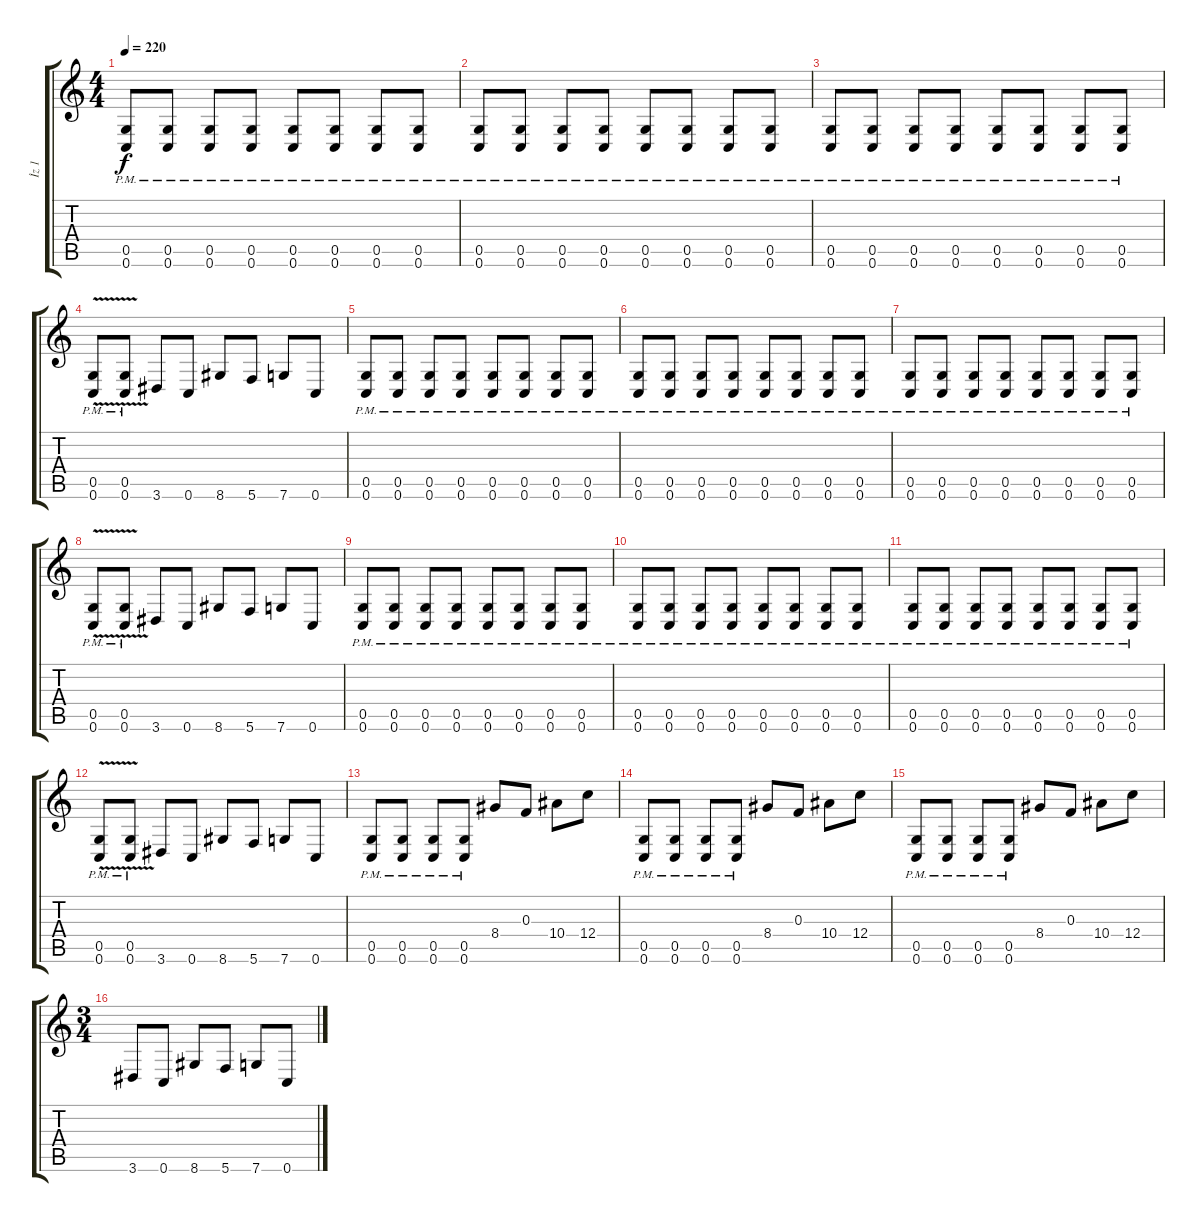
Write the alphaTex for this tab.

\track ("İz 1" "İz 1") {instrument distortionguitar}
\staff {score tabs}
\tuning (D4 A3 F3 C3 G2 C2) {hide}
\ts (4 4)
\tempo 220
\clef g2
\ks c
(0.5{pm} 0.6{pm}).8{dy f} (0.5{pm} 0.6{pm}).8 (0.5{pm} 0.6{pm}).8 (0.5{pm} 0.6{pm}).8 (0.5{pm} 0.6{pm}).8 (0.5{pm} 0.6{pm}).8 (0.5{pm} 0.6{pm}).8 (0.5{pm} 0.6{pm}).8 |
(0.5{pm} 0.6{pm}).8 (0.5{pm} 0.6{pm}).8 (0.5{pm} 0.6{pm}).8 (0.5{pm} 0.6{pm}).8 (0.5{pm} 0.6{pm}).8 (0.5{pm} 0.6{pm}).8 (0.5{pm} 0.6{pm}).8 (0.5{pm} 0.6{pm}).8 |
(0.5{pm} 0.6{pm}).8 (0.5{pm} 0.6{pm}).8 (0.5{pm} 0.6{pm}).8 (0.5{pm} 0.6{pm}).8 (0.5{pm} 0.6{pm}).8 (0.5{pm} 0.6{pm}).8 (0.5{pm} 0.6{pm}).8 (0.5{pm} 0.6{pm}).8 |
(0.5{pm} 0.6{v pm}).8 (0.5{pm} 0.6{v pm}).8 3.6.8 0.6.8 8.6.8 5.6.8 7.6.8 0.6.8 |
(0.5{pm} 0.6{pm}).8 (0.5{pm} 0.6{pm}).8 (0.5{pm} 0.6{pm}).8 (0.5{pm} 0.6{pm}).8 (0.5{pm} 0.6{pm}).8 (0.5{pm} 0.6{pm}).8 (0.5{pm} 0.6{pm}).8 (0.5{pm} 0.6{pm}).8 |
(0.5{pm} 0.6{pm}).8 (0.5{pm} 0.6{pm}).8 (0.5{pm} 0.6{pm}).8 (0.5{pm} 0.6{pm}).8 (0.5{pm} 0.6{pm}).8 (0.5{pm} 0.6{pm}).8 (0.5{pm} 0.6{pm}).8 (0.5{pm} 0.6{pm}).8 |
(0.5{pm} 0.6{pm}).8 (0.5{pm} 0.6{pm}).8 (0.5{pm} 0.6{pm}).8 (0.5{pm} 0.6{pm}).8 (0.5{pm} 0.6{pm}).8 (0.5{pm} 0.6{pm}).8 (0.5{pm} 0.6{pm}).8 (0.5{pm} 0.6{pm}).8 |
(0.5{pm} 0.6{v pm}).8 (0.5{pm} 0.6{v pm}).8 3.6.8 0.6.8 8.6.8 5.6.8 7.6.8 0.6.8 |
(0.5{pm} 0.6{pm}).8 (0.5{pm} 0.6{pm}).8 (0.5{pm} 0.6{pm}).8 (0.5{pm} 0.6{pm}).8 (0.5{pm} 0.6{pm}).8 (0.5{pm} 0.6{pm}).8 (0.5{pm} 0.6{pm}).8 (0.5{pm} 0.6{pm}).8 |
(0.5{pm} 0.6{pm}).8 (0.5{pm} 0.6{pm}).8 (0.5{pm} 0.6{pm}).8 (0.5{pm} 0.6{pm}).8 (0.5{pm} 0.6{pm}).8 (0.5{pm} 0.6{pm}).8 (0.5{pm} 0.6{pm}).8 (0.5{pm} 0.6{pm}).8 |
(0.5{pm} 0.6{pm}).8 (0.5{pm} 0.6{pm}).8 (0.5{pm} 0.6{pm}).8 (0.5{pm} 0.6{pm}).8 (0.5{pm} 0.6{pm}).8 (0.5{pm} 0.6{pm}).8 (0.5{pm} 0.6{pm}).8 (0.5{pm} 0.6{pm}).8 |
(0.5{pm} 0.6{v pm}).8 (0.5{pm} 0.6{v pm}).8 3.6.8 0.6.8 8.6.8 5.6.8 7.6.8 0.6.8 |
(0.5{pm} 0.6{pm}).8 (0.5{pm} 0.6{pm}).8 (0.5{pm} 0.6{pm}).8 (0.5{pm} 0.6{pm}).8 8.4.8 0.3.8 10.4.8 12.4.8 |
(0.5{pm} 0.6{pm}).8 (0.5{pm} 0.6{pm}).8 (0.5{pm} 0.6{pm}).8 (0.5{pm} 0.6{pm}).8 8.4.8 0.3.8 10.4.8 12.4.8 |
(0.5{pm} 0.6{pm}).8 (0.5{pm} 0.6{pm}).8 (0.5{pm} 0.6{pm}).8 (0.5{pm} 0.6{pm}).8 8.4.8 0.3.8 10.4.8 12.4.8 |
\ts (3 4)
3.6.8 0.6.8 8.6.8 5.6.8 7.6.8 0.6.8
